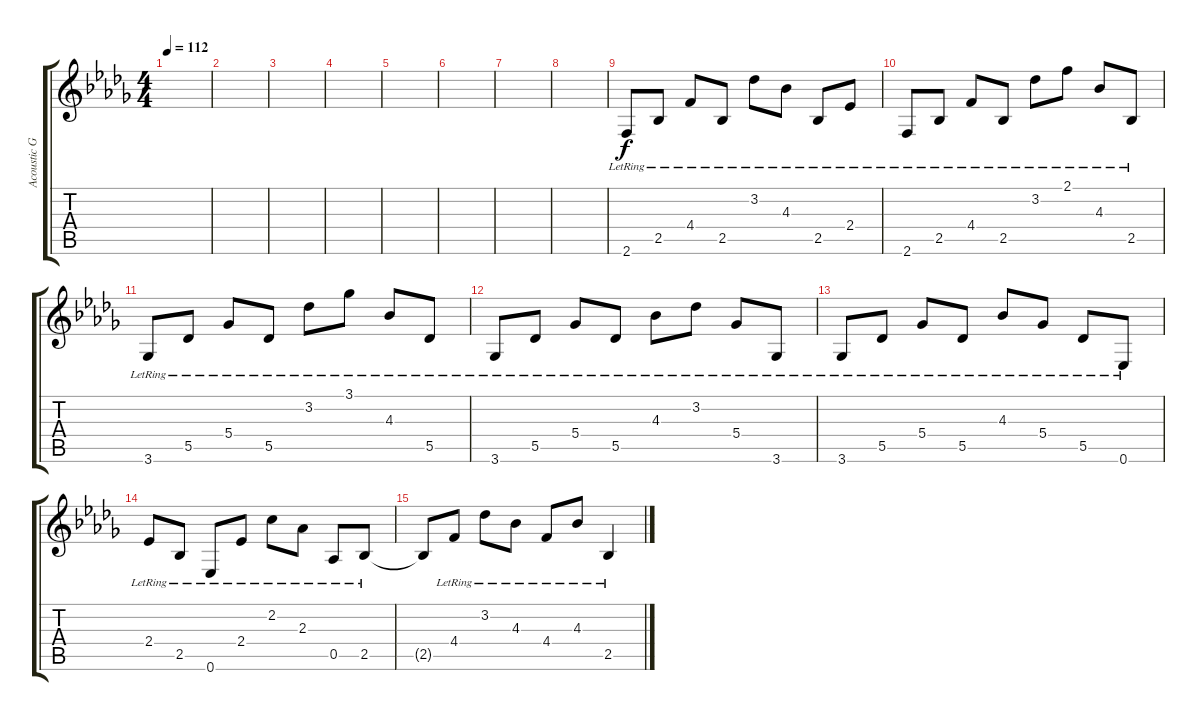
\track ("Acoustic Guitar" "Acoustic G") {instrument acousticguitarsteel}
\staff {score tabs}
\tuning (Eb4 Bb3 Gb3 Db3 Ab2 Eb2) {hide}
\ts (4 4)
\tempo 112
\clef g2
\ks bbminor
|
|
|
|
|
|
|
|
2.6{lr}.8 2.5{lr}.8 4.4{lr}.8 2.5{lr}.8 3.2{lr}.8 4.3{lr}.8 2.5{lr}.8 2.4{lr}.8 |
2.6{lr}.8 2.5{lr}.8 4.4{lr}.8 2.5{lr}.8 3.2{lr}.8 2.1{lr}.8 4.3{lr}.8 2.5{lr}.8 |
3.6{lr}.8 5.5{lr}.8 5.4{lr}.8 5.5{lr}.8 3.2{lr}.8 3.1{lr}.8 4.3{lr}.8 5.5{lr}.8 |
3.6{lr}.8 5.5{lr}.8 5.4{lr}.8 5.5{lr}.8 4.3{lr}.8 3.2{lr}.8 5.4{lr}.8 3.6{lr}.8 |
3.6{lr}.8 5.5{lr}.8 5.4{lr}.8 5.5{lr}.8 4.3{lr}.8 5.4{lr}.8 5.5{lr}.8 0.6{lr}.8 |
2.4{lr}.8 2.5{lr}.8 0.6{lr}.8 2.4{lr}.8 2.2{lr}.8 2.3{lr}.8 0.5{lr}.8 2.5{lr}.8 |
2.5{t}.8 4.4{lr}.8 3.2{lr}.8 4.3{lr}.8 4.4{lr}.8 4.3{lr}.8 2.5{lr}.4
